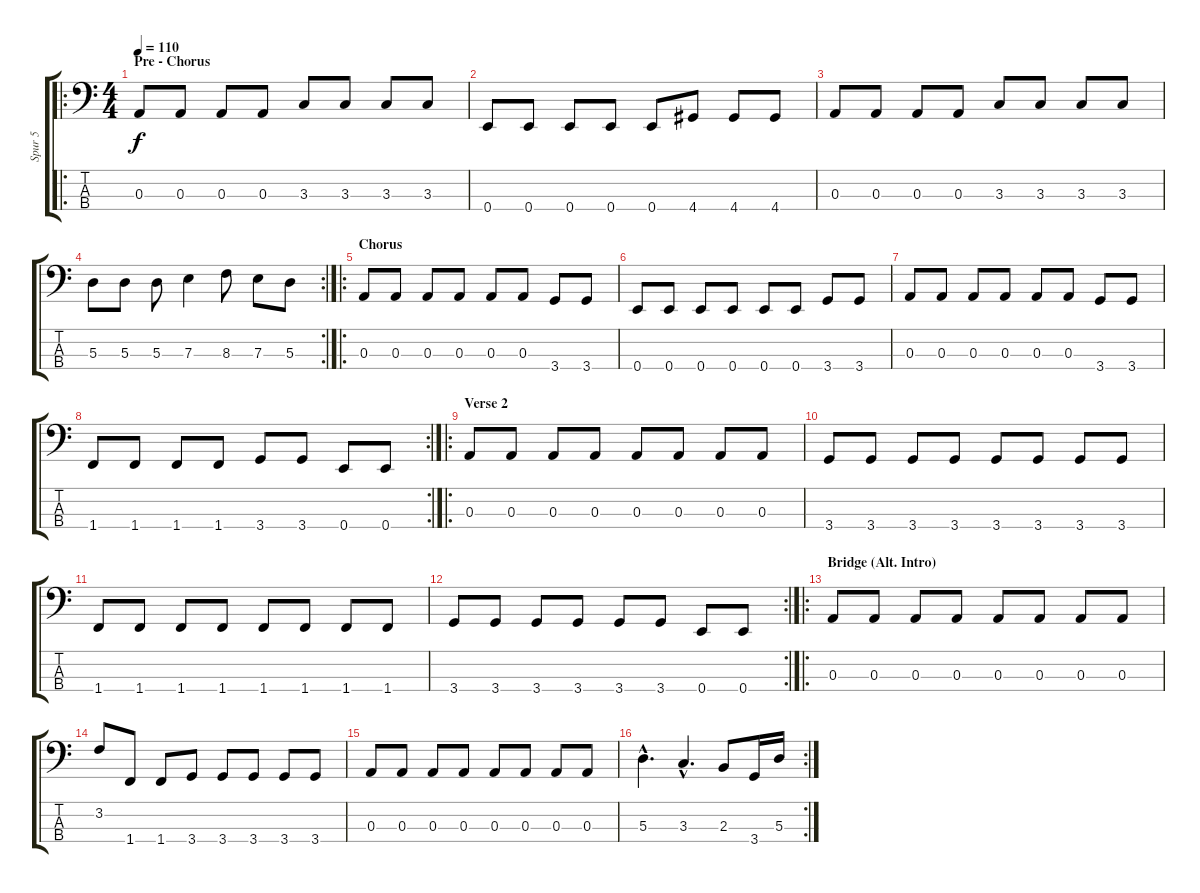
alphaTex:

\track ("Spur 5" "Spur 5") {instrument electricbassfinger}
\staff {score tabs}
\tuning (G2 D2 A1 E1) {hide}
\ro
\ts (4 4)
\section ("" "Pre - Chorus")
\tempo 110
\clef f4
\ks c
0.3.8{dy f} 0.3.8 0.3.8 0.3.8 3.3.8 3.3.8 3.3.8 3.3.8 |
0.4.8 0.4.8 0.4.8 0.4.8 0.4.8 4.4.8 4.4.8 4.4.8 |
0.3.8 0.3.8 0.3.8 0.3.8 3.3.8 3.3.8 3.3.8 3.3.8 |
\rc 2
5.3.8 5.3.8 5.3.8 7.3.4 8.3.8 7.3.8 5.3.8 |
\ro
\section ("" "Chorus")
0.3.8 0.3.8 0.3.8 0.3.8 0.3.8 0.3.8 3.4.8 3.4.8 |
0.4.8 0.4.8 0.4.8 0.4.8 0.4.8 0.4.8 3.4.8 3.4.8 |
0.3.8 0.3.8 0.3.8 0.3.8 0.3.8 0.3.8 3.4.8 3.4.8 |
\rc 2
1.4.8 1.4.8 1.4.8 1.4.8 3.4.8 3.4.8 0.4.8 0.4.8 |
\ro
\section ("" "Verse 2")
0.3.8 0.3.8 0.3.8 0.3.8 0.3.8 0.3.8 0.3.8 0.3.8 |
3.4.8 3.4.8 3.4.8 3.4.8 3.4.8 3.4.8 3.4.8 3.4.8 |
1.4.8 1.4.8 1.4.8 1.4.8 1.4.8 1.4.8 1.4.8 1.4.8 |
\rc 2
3.4.8 3.4.8 3.4.8 3.4.8 3.4.8 3.4.8 0.4.8 0.4.8 |
\ro
\section ("" "Bridge (Alt. Intro)")
0.3.8 0.3.8 0.3.8 0.3.8 0.3.8 0.3.8 0.3.8 0.3.8 |
3.2.8 1.4.8 1.4.8 3.4.8 3.4.8 3.4.8 3.4.8 3.4.8 |
0.3.8 0.3.8 0.3.8 0.3.8 0.3.8 0.3.8 0.3.8 0.3.8 |
\rc 2
5.3{hac}.4{d} 3.3{hac}.4{d} 2.3.8 3.4.16 5.3.16
